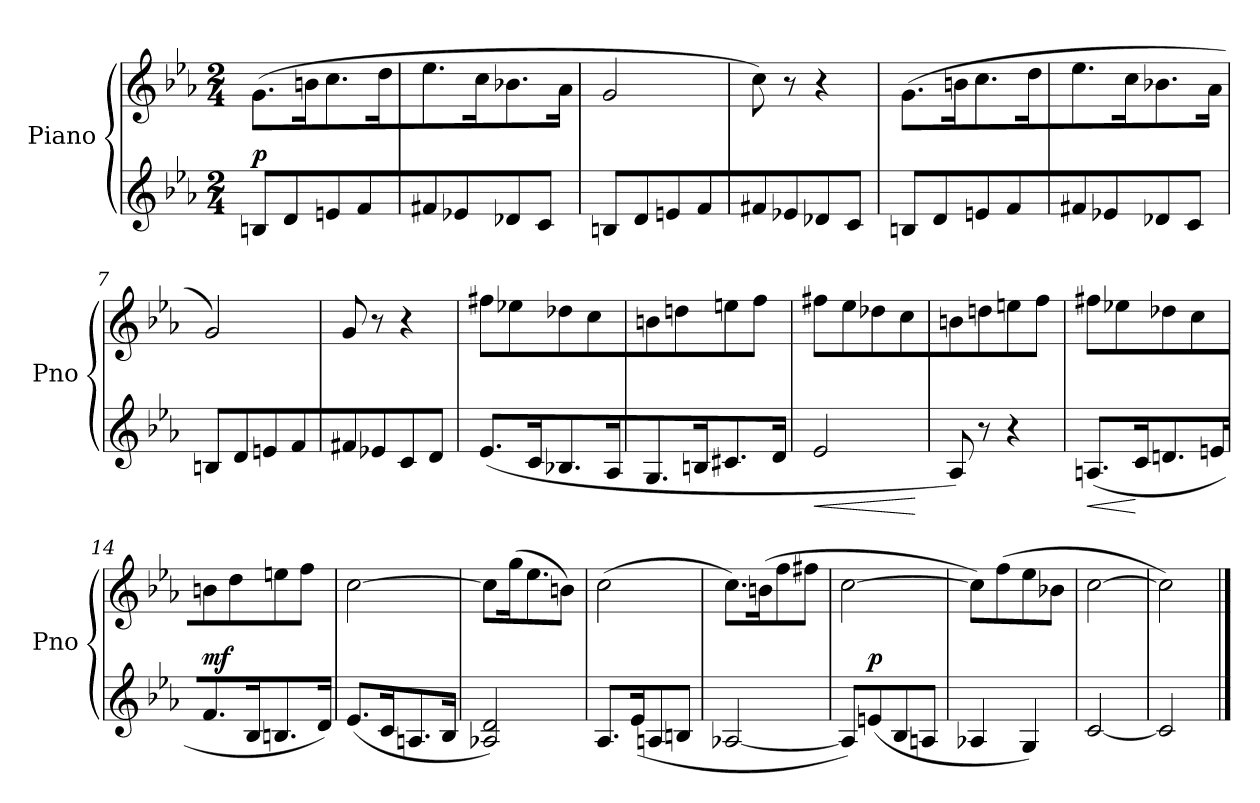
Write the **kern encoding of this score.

**kern	**dynam	**kern
*part2	*part2	*part1
*staff2	*staff2	*staff1
*I"Piano	*	*I"Piano
*I'Pno	*	*I'Pno
*clefG2	*	*clefG2
*k[b-e-a-]	*	*k[b-e-a-]
*M2/4	*	*M2/4
*MM72	*	*MM72
=1	=1	=1
!	!LO:DY:a	!
8Bn/L	p	(8.g\L
8d/	.	.
.	.	16bn\
8en/	.	8.cc\
8f/	.	.
.	.	16dd\
=2	=2	=2
8f#X/	.	8.ee-\
8e-X/	.	.
.	.	16cc\
8d-X/	.	8.b-X\
8c/J	.	.
.	.	16a-\JJ
=3	=3	=3
8Bn/L	.	2g/
8d/	.	.
8en/	.	.
8f/	.	.
=4	=4	=4
8f#X/	.	8cc\)
8e-X/	.	8r
8d-X/	.	4r
8c/J	.	.
!!LO:LB:g=z
=5	=5	=5
8Bn/L	.	(8.g\L
8d/	.	.
.	.	16bn\
8en/	.	8.cc\
8f/	.	.
.	.	16dd\
=6	=6	=6
8f#X/	.	8.ee-\
8e-X/	.	.
.	.	16cc\
8d-X/	.	8.b-X\
8c/J	.	.
.	.	16a-\JJ
=7	=7	=7
8Bn/L	.	2g/)
8d/	.	.
8en/	.	.
8f/	.	.
=8	=8	=8
8f#X/	.	8g/
8e-X/	.	8r
8c/	.	4r
8d/J	.	.
!!LO:LB:g=z
=9	=9	=9
(8.e-/L	.	8ff#X\L
.	.	8ee-X\
16c/	.	.
8.B-X/	.	8dd-X\
.	.	8cc\
16A-/	.	.
=10	=10	=10
8.G/	.	8bn\
.	.	8ddn\
16Bn/	.	.
8.c#X/	.	8een\
.	.	8ff\J
16d/JJ	.	.
=11	=11	=11
!	!LO:HP:b	!
2e-/	<	8ff#X\L
.	.	8ee-\
.	.	8dd-X\
.	.	8cc\
.	[	.
=12	=12	=12
8A-/)	.	8bn\
8r	.	8ddn\
4r	.	8een\
.	.	8ff\J
!!LO:LB:g=z
=13	=13	=13
!	!LO:HP:b	!
(8.An/L	<	8ff#X\L
.	.	8ee-X\
16c/	[	.
8.dn/	.	8dd-X\
.	.	8cc\
16en/	.	.
=14	=14	=14
!	!LO:DY:a	!
8.f/	mf	8bn\
.	.	8dd\
16B-/	.	.
8.Bn/	.	8een\
.	.	8ff\J
16d/JJ)	.	.
=15	=15	=15
(8.e-/L	.	[2cc\
16c/	.	.
8.An/	.	.
16B-/JJ	.	.
=16	=16	=16
2A-X/ 2d/)	.	8cc\L]
.	.	(16gg\
.	.	8.ee-\
.	.	8bn\J)
!!LO:LB:g=z
=17	=17	=17
8.A-/L	.	(2cc\
(16e-/	.	.
8An/	.	.
8Bn/J	.	.
=18	=18	=18
[2A-X/	.	8.cc\L)
.	.	(16bn\
.	.	8ff\
.	.	8ff#X\J
=19	=19	=19
8A-/L])	.	[2cc\
!	!LO:DY:a	!
(8en/	p	.
8B-/	.	.
8An/J	.	.
=20	=20	=20
4A-X/	.	8cc\L])
.	.	(8ff\
4G/)	.	8ee-\
.	.	8b-X\J
=21	=21	=21
[2c/	.	[2cc\
=22	=22	=22
2c/]	.	2cc\])
==	==	==
*-	*-	*-
